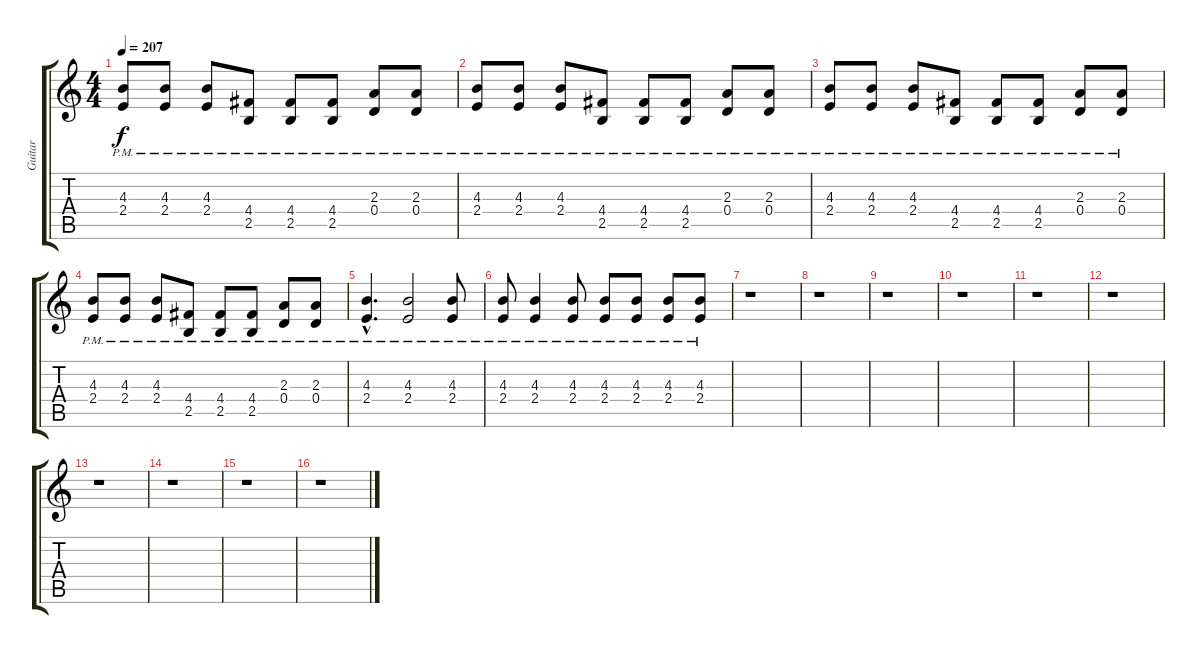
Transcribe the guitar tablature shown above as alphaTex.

\track ("Guitar" "Guitar") {instrument overdrivenguitar}
\staff {score tabs}
\tuning (E4 B3 G3 D3 A2 E2) {hide}
\ts (4 4)
\tempo 207
\clef g2
\ks c
(4.3{pm} 2.4).8{dy f} (4.3{pm} 2.4).8 (4.3{pm} 2.4).8 (4.4{pm} 2.5).8 (4.4{pm} 2.5).8 (4.4{pm} 2.5).8 (2.3{pm} 0.4).8 (2.3{pm} 0.4).8 |
(4.3{pm} 2.4).8 (4.3{pm} 2.4).8 (4.3{pm} 2.4).8 (4.4{pm} 2.5).8 (4.4{pm} 2.5).8 (4.4{pm} 2.5).8 (2.3{pm} 0.4).8 (2.3{pm} 0.4).8 |
(4.3{pm} 2.4).8 (4.3{pm} 2.4).8 (4.3{pm} 2.4).8 (4.4{pm} 2.5).8 (4.4{pm} 2.5).8 (4.4{pm} 2.5).8 (2.3{pm} 0.4).8 (2.3{pm} 0.4).8 |
(4.3{pm} 2.4).8 (4.3{pm} 2.4).8 (4.3{pm} 2.4).8 (4.4{pm} 2.5).8 (4.4{pm} 2.5).8 (4.4{pm} 2.5).8 (2.3{pm} 0.4).8 (2.3{pm} 0.4).8 |
(4.3{hac pm} 2.4{hac}).4{d} (4.3{pm} 2.4).2 (4.3{pm} 2.4).8 |
(4.3{pm} 2.4).8 (4.3{pm} 2.4).4 (4.3{pm} 2.4).8 (4.3{pm} 2.4).8 (4.3{pm} 2.4).8 (4.3{pm} 2.4).8 (4.3{pm} 2.4).8 |
r.1 |
r.1 |
r.1 |
r.1 |
r.1 |
r.1 |
r.1 |
r.1 |
r.1 |
r.1
